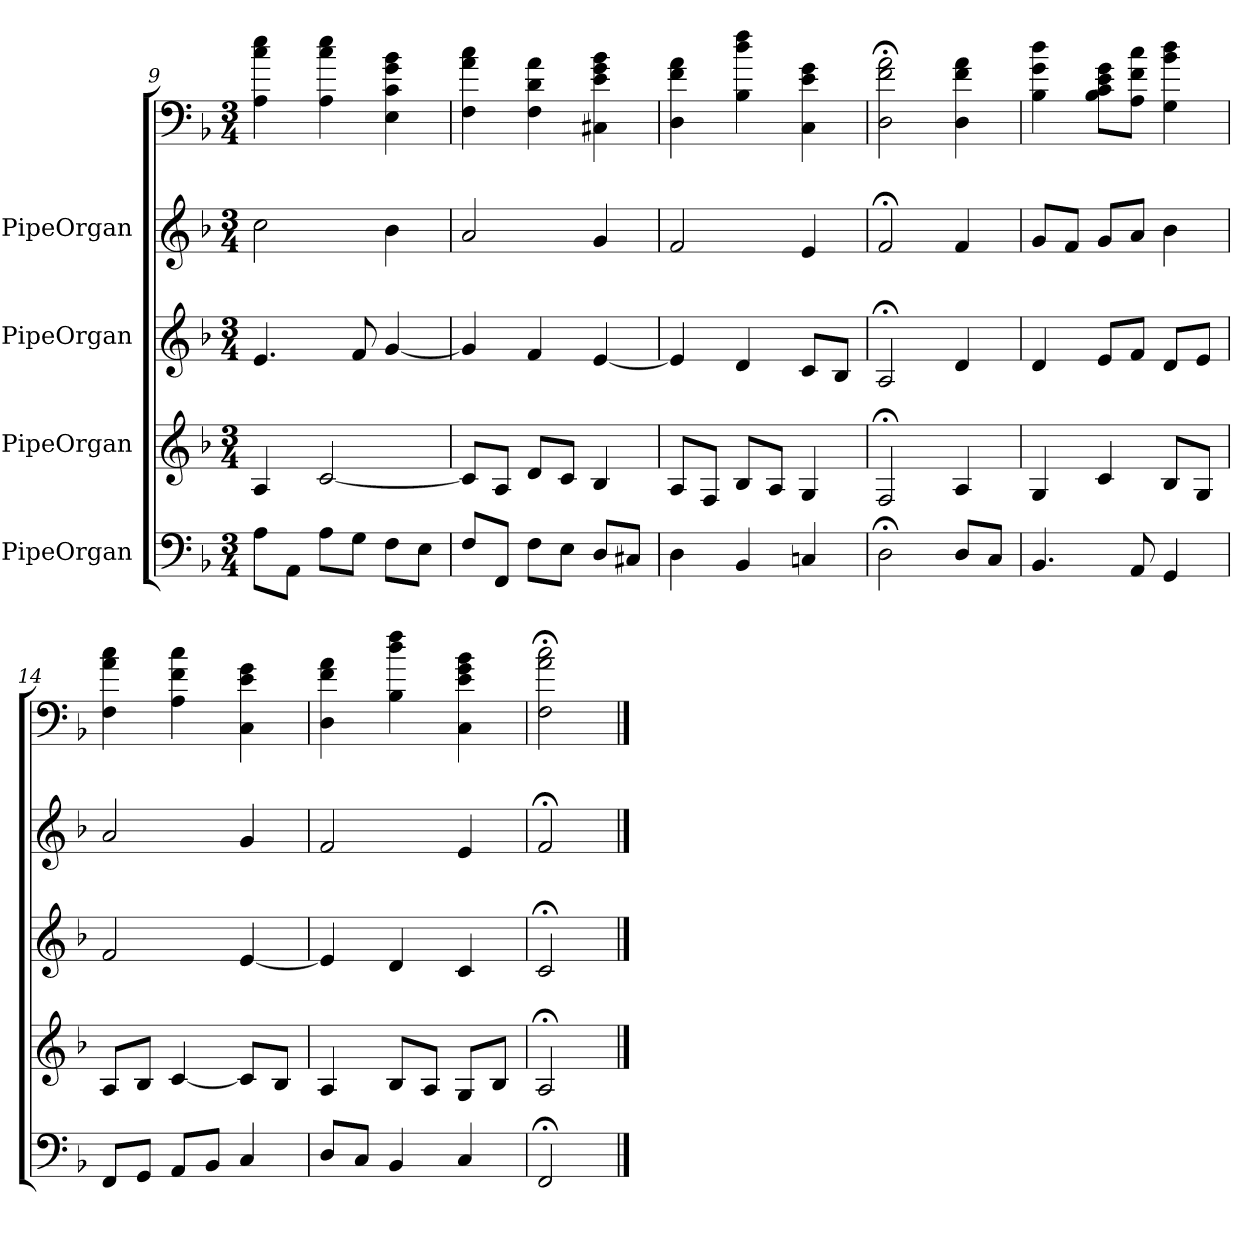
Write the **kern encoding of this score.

**kern	**kern	**kern	**kern	**kern
*part5	*part4	*part3	*part2	*part1
*staff5	*staff4	*staff3	*staff2	*staff1
*I"PipeOrgan	*I"PipeOrgan	*I"PipeOrgan	*I"PipeOrgan	*
*k[b-]	*k[b-]	*k[b-]	*k[b-]	*k[b-]
*F:	*F:	*F:	*F:	*F:
*M3/4	*M3/4	*M3/4	*M3/4	*M3/4
=9	=9	=9	=9	=9
8AL	4A	4.e	2cc	4A 4cc 4ee
8AAJ	.	.	.	.
8AL	[2c	.	.	4A 4cc 4ee
8GJ	.	8f	.	.
8FL	.	[4g	4b-	4E 4c 4g 4b-
8EJ	.	.	.	.
=10	=10	=10	=10	=10
8FL	8cL]	4g]	2a	4F 4a 4cc
8FFJ	8AJ	.	.	.
8FL	8dL	4f	.	4F 4d 4a
8EJ	8cJ	.	.	.
8DL	4B-	[4e	4g	4C#X 4e 4g 4b-
8C#XJ	.	.	.	.
=11	=11	=11	=11	=11
4D	8AL	4e]	2f	4D 4f 4a
.	8FJ	.	.	.
4BB-	8B-L	4d	.	4B- 4dd 4ff
.	8AJ	.	.	.
4Cn	4G	8cL	4e	4C 4e 4g
.	.	8B-J	.	.
=12	=12	=12	=12	=12
2D;<	2F;<	2A;<	2f;<	2D;< 2f;< 2a;<
8DL	4A	4d	4f	4D 4f 4a
8CJ	.	.	.	.
=13	=13	=13	=13	=13
4.BB-	4G	4d	8gL	4B- 4g 4dd
.	.	.	8fJ	.
.	4c	8eL	8gL	8B- 8c 8e 8gL
8AA	.	8fJ	8aJ	8A 8f 8ccJ
4GG	8B-L	8dL	4b-	4G 4b- 4dd
.	8GJ	8eJ	.	.
=14	=14	=14	=14	=14
8FFL	8AL	2f	2a	4F 4a 4cc
8GGJ	8B-J	.	.	.
8AAL	[4c	.	.	4A 4f 4cc
8BB-J	.	.	.	.
4C	8cL]	[4e	4g	4C 4e 4g
.	8B-J	.	.	.
=15	=15	=15	=15	=15
8DL	4A	4e]	2f	4D 4f 4a
8CJ	.	.	.	.
4BB-	8B-L	4d	.	4B- 4dd 4ff
.	8AJ	.	.	.
4C	8GL	4c	4e	4C 4e 4g 4b-
.	8B-J	.	.	.
=16	=16	=16	=16	=16
2FF;<	2A;<	2c;<	2f;<	2F;< 2a;< 2cc;<
==	==	==	==	==
*-	*-	*-	*-	*-
